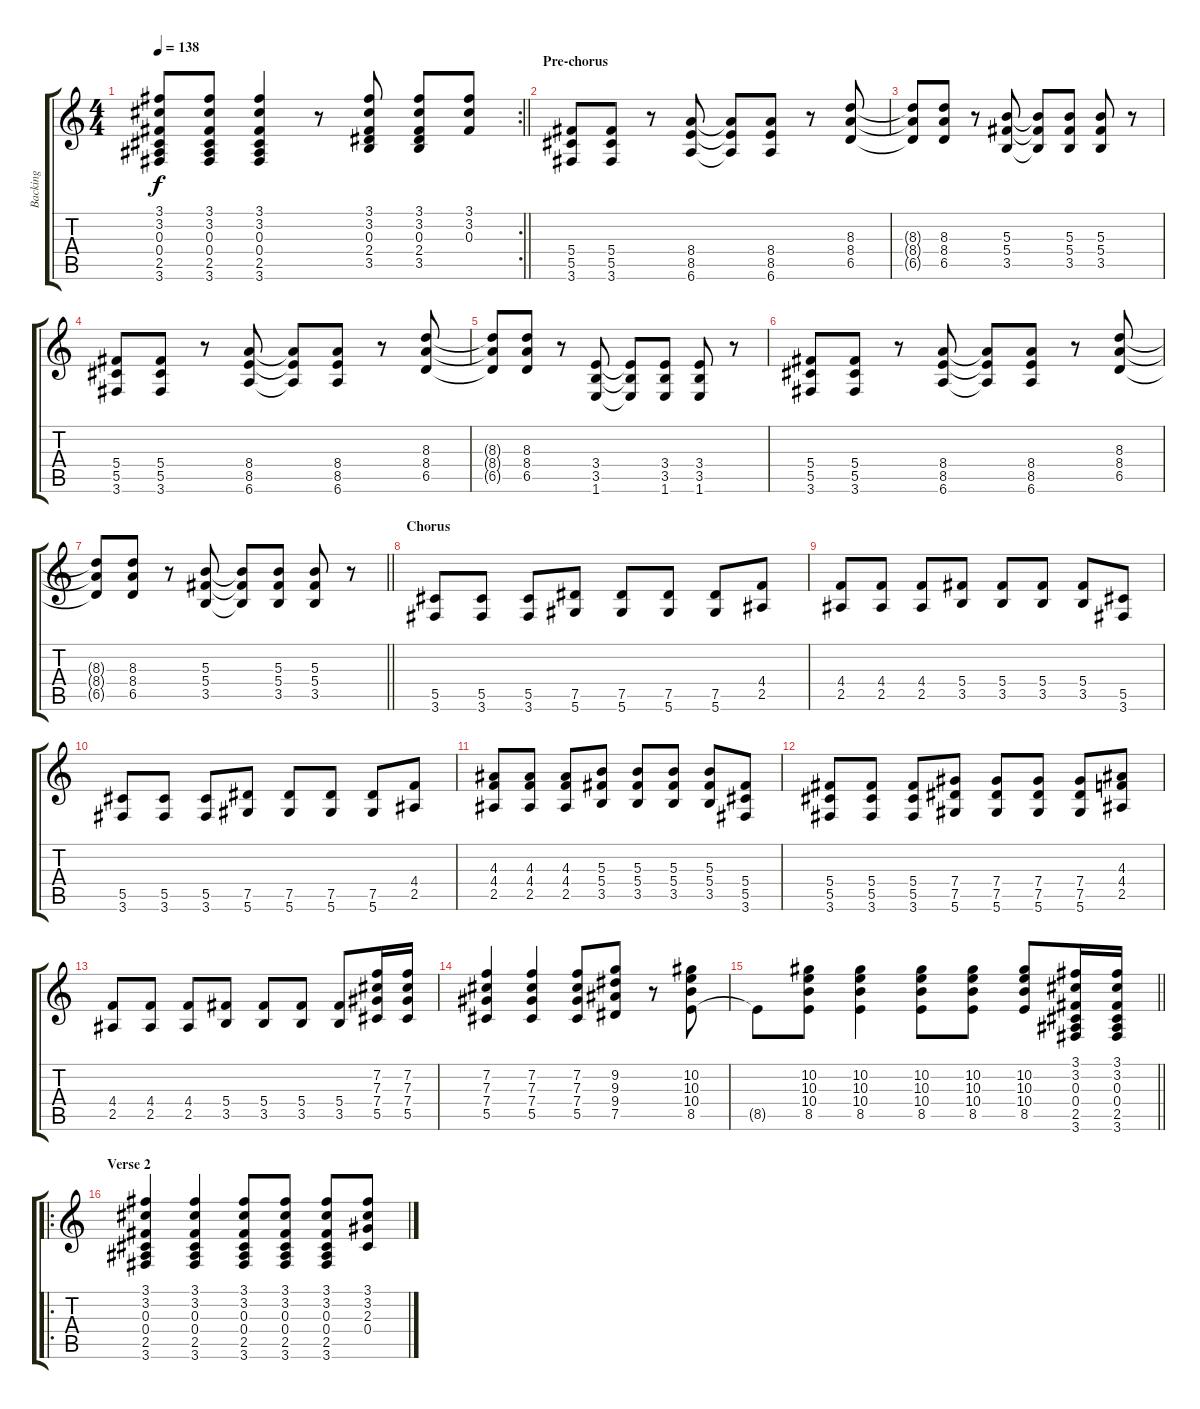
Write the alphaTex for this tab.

\track ("Backing" "Backing") {instrument acousticguitarsteel}
\staff {score tabs}
\tuning (Eb4 Bb3 Gb3 Db3 Ab2 Eb2) {hide}
\rc 2
\ts (4 4)
\tempo 138
\clef g2
\barLineRight lightlight
\ks c
(3.1{t} 3.2{t} 0.3{t} 0.4{t} 2.5{t} 3.6{t}).8{dy f} (3.1 3.2 0.3 0.4 2.5 3.6).8 (3.1 3.2 0.3 0.4 2.5 3.6).4 r.8 (3.1 3.2 0.3 2.4 3.5).8 (3.1 3.2 0.3 2.4 3.5).8 (3.1 3.2 0.3).8 |
\section ("" "Pre-chorus")
(5.4 5.5 3.6).8 (5.4 5.5 3.6).8 r.8 (8.4 8.5 6.6).8 (8.4{t} 8.5{t} 6.6{t}).8 (8.4 8.5 6.6).8 r.8 (8.3 8.4 6.5).8 |
(8.3{t} 8.4{t} 6.5{t}).8 (8.3 8.4 6.5).8 r.8 (5.3 5.4 3.5).8 (5.3{t} 5.4{t} 3.5{t}).8 (5.3 5.4 3.5).8 (5.3 5.4 3.5).8 r.8 |
(5.4 5.5 3.6).8 (5.4 5.5 3.6).8 r.8 (8.4 8.5 6.6).8 (8.4{t} 8.5{t} 6.6{t}).8 (8.4 8.5 6.6).8 r.8 (8.3 8.4 6.5).8 |
(8.3{t} 8.4{t} 6.5{t}).8 (8.3 8.4 6.5).8 r.8 (3.4 3.5 1.6).8 (3.4{t} 3.5{t} 1.6{t}).8 (3.4 3.5 1.6).8 (3.4 3.5 1.6).8 r.8 |
(5.4 5.5 3.6).8 (5.4 5.5 3.6).8 r.8 (8.4 8.5 6.6).8 (8.4{t} 8.5{t} 6.6{t}).8 (8.4 8.5 6.6).8 r.8 (8.3 8.4 6.5).8 |
\barLineRight lightlight
(8.3{t} 8.4{t} 6.5{t}).8 (8.3 8.4 6.5).8 r.8 (5.3 5.4 3.5).8 (5.3{t} 5.4{t} 3.5{t}).8 (5.3 5.4 3.5).8 (5.3 5.4 3.5).8 r.8 |
\section ("" "Chorus")
(5.5 3.6).8 (5.5 3.6).8 (5.5 3.6).8 (7.5 5.6).8 (7.5 5.6).8 (7.5 5.6).8 (7.5 5.6).8 (4.4 2.5).8 |
(4.4 2.5).8 (4.4 2.5).8 (4.4 2.5).8 (5.4 3.5).8 (5.4 3.5).8 (5.4 3.5).8 (5.4 3.5).8 (5.5 3.6).8 |
(5.5 3.6).8 (5.5 3.6).8 (5.5 3.6).8 (7.5 5.6).8 (7.5 5.6).8 (7.5 5.6).8 (7.5 5.6).8 (4.4 2.5).8 |
(4.3 4.4 2.5).8 (4.3 4.4 2.5).8 (4.3 4.4 2.5).8 (5.3 5.4 3.5).8 (5.3 5.4 3.5).8 (5.3 5.4 3.5).8 (5.3 5.4 3.5).8 (5.4 5.5 3.6).8 |
(5.4 5.5 3.6).8 (5.4 5.5 3.6).8 (5.4 5.5 3.6).8 (7.4 7.5 5.6).8 (7.4 7.5 5.6).8 (7.4 7.5 5.6).8 (7.4 7.5 5.6).8 (4.3 4.4 2.5).8 |
(4.4 2.5).8 (4.4 2.5).8 (4.4 2.5).8 (5.4 3.5).8 (5.4 3.5).8 (5.4 3.5).8 (5.4 3.5).8 (7.2 7.3 7.4 5.5).16 (7.2 7.3 7.4 5.5).16 |
(7.2 7.3 7.4 5.5).4 (7.2 7.3 7.4 5.5).4 (7.2 7.3 7.4 5.5).8 (9.2 9.3 9.4 7.5).8 r.8 (10.2 10.3 10.4 8.5).8 |
\barLineRight lightlight
8.5{t}.8 (10.2 10.3 10.4 8.5).8 (10.2 10.3 10.4 8.5).4 (10.2 10.3 10.4 8.5).8 (10.2 10.3 10.4 8.5).8 (10.2 10.3 10.4 8.5).8 (3.1 3.2 0.3 0.4 2.5 3.6).16 (3.1 3.2 0.3 0.4 2.5 3.6).16 |
\ro
\section ("" "Verse 2")
(3.1 3.2 0.3 0.4 2.5 3.6).4 (3.1 3.2 0.3 0.4 2.5 3.6).4 (3.1 3.2 0.3 0.4 2.5 3.6).8 (3.1 3.2 0.3 0.4 2.5 3.6).8 (3.1 3.2 0.3 0.4 2.5 3.6).8 (3.1 3.2 2.3 0.4).8
